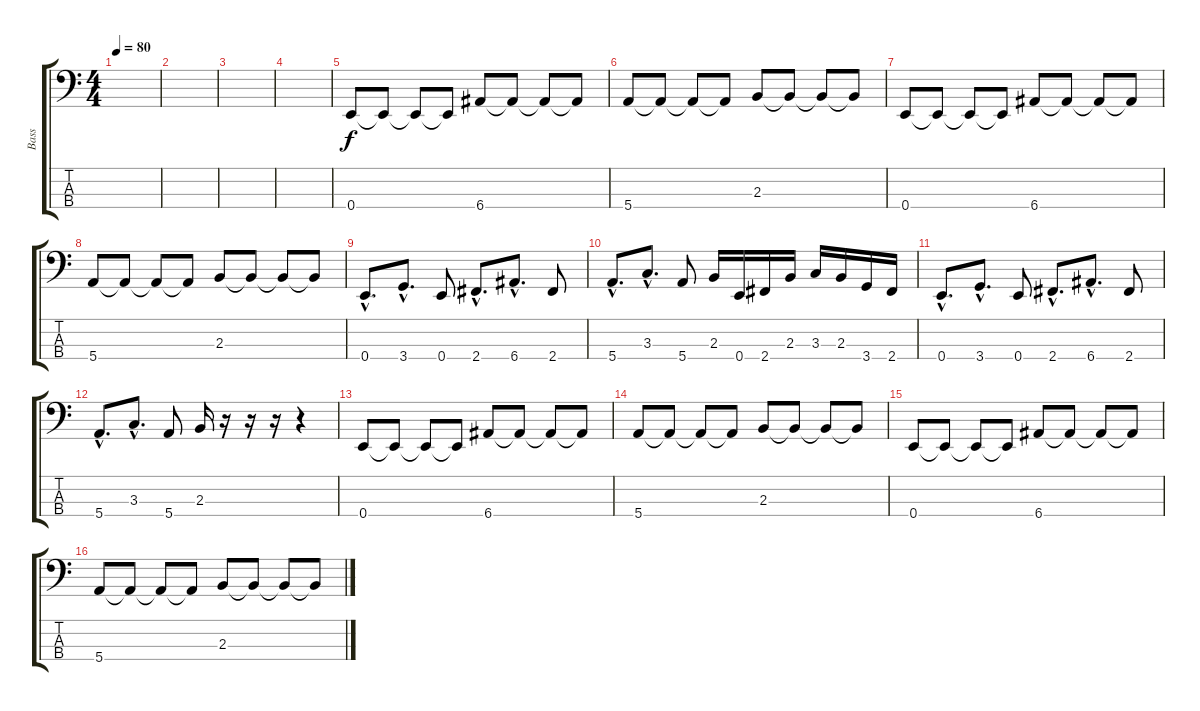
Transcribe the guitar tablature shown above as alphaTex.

\track ("Bass" "Bass") {instrument electricbasspick}
\staff {score tabs}
\tuning (G2 D2 A1 E1) {hide}
\ts (4 4)
\tempo 80
\clef f4
\ks c
|
|
|
|
0.4.8 0.4{t}.8 0.4{t}.8 0.4{t}.8 6.4.8 6.4{t}.8 6.4{t}.8 6.4{t}.8 |
5.4.8 5.4{t}.8 5.4{t}.8 5.4{t}.8 2.3.8 2.3{t}.8 2.3{t}.8 2.3{t}.8 |
0.4.8 0.4{t}.8 0.4{t}.8 0.4{t}.8 6.4.8 6.4{t}.8 6.4{t}.8 6.4{t}.8 |
5.4.8 5.4{t}.8 5.4{t}.8 5.4{t}.8 2.3.8 2.3{t}.8 2.3{t}.8 2.3{t}.8 |
0.4{hac}.8{d} 3.4{hac}.8{d} 0.4.8 2.4{hac}.8{d} 6.4{hac}.8{d} 2.4.8 |
5.4{hac}.8{d} 3.3{hac}.8{d} 5.4.8 2.3.16 0.4.16 2.4.16 2.3.16 3.3.16 2.3.16 3.4.16 2.4.16 |
0.4{hac}.8{d} 3.4{hac}.8{d} 0.4.8 2.4{hac}.8{d} 6.4{hac}.8{d} 2.4.8 |
5.4{hac}.8{d} 3.3{hac}.8{d} 5.4.8 2.3.16 r.16 r.16 r.16 r.4 |
0.4.8 0.4{t}.8 0.4{t}.8 0.4{t}.8 6.4.8 6.4{t}.8 6.4{t}.8 6.4{t}.8 |
5.4.8 5.4{t}.8 5.4{t}.8 5.4{t}.8 2.3.8 2.3{t}.8 2.3{t}.8 2.3{t}.8 |
0.4.8 0.4{t}.8 0.4{t}.8 0.4{t}.8 6.4.8 6.4{t}.8 6.4{t}.8 6.4{t}.8 |
5.4.8 5.4{t}.8 5.4{t}.8 5.4{t}.8 2.3.8 2.3{t}.8 2.3{t}.8 2.3{t}.8
